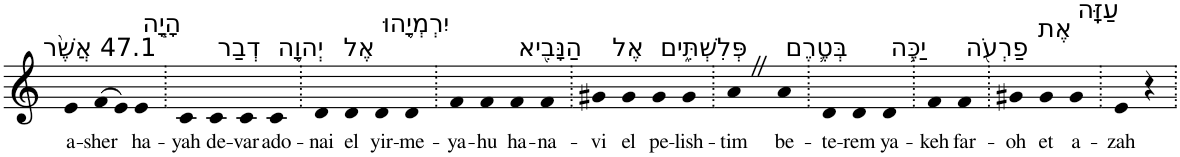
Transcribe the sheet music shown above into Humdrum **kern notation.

**kern	**text
*part1	*part1
*staff1	*staff1
*I"Piano	*
*I'Pno	*
*clefG2	*
*k[]	*
=1	=1
!LO:TX:a:t=47.1 אֲשֶׁ֨ר	!
!	!LO:LY:b
4e	a-
!	!LO:LY:b
(>8f	-sher
8e)	.
!LO:TX:a:t=הָיָ֧ה	!
!	!LO:LY:b
4e	ha-
=2.	=2.
!	!LO:LY:b
4c	-yah
!LO:TX:a:t=דְבַר	!
!	!LO:LY:b
4c	de-
!	!LO:LY:b
4c	-var
!LO:TX:a:t=יְהוָ֛ה	!
!	!LO:LY:b
4c	ado-
=3.	=3.
!	!LO:LY:b
4d	-nai
!LO:TX:a:t=אֶל	!
!	!LO:LY:b
4d	el
!LO:TX:a:t=יִרְמְיָ֥הוּ	!
!	!LO:LY:b
4d	yir-
!	!LO:LY:b
4d	-me-
=4.	=4.
!	!LO:LY:b
4f	-ya-
!	!LO:LY:b
4f	-hu
!LO:TX:a:t=הַנָּבִ֖יא	!
!	!LO:LY:b
4f	ha-
!	!LO:LY:b
4f	-na-
=5.	=5.
!	!LO:LY:b
4g#X	-vi
!LO:TX:a:t=אֶל	!
!	!LO:LY:b
4g#	el
!LO:TX:a:t=פְּלִשְׁתִּ֑ים	!
!	!LO:LY:b
4g#	pe-
!	!LO:LY:b
4g#	-lish-
=6.	=6.
!	!LO:LY:b
4aZ	-tim
!LO:TX:a:t=בְּטֶ֛רֶם	!
!	!LO:LY:b
4a	be-
=7.	=7.
!	!LO:LY:b
4d	-te-
!	!LO:LY:b
4d	-rem
!LO:TX:a:t=יַכֶּ֥ה	!
!	!LO:LY:b
4d	ya-
=8.	=8.
!	!LO:LY:b
4f	-keh
!LO:TX:a:t=פַרְעֹ֖ה	!
!	!LO:LY:b
4f	far-
=9.	=9.
!	!LO:LY:b
4g#X	-oh
!LO:TX:a:t=אֶת	!
!	!LO:LY:b
4g#	et
!LO:TX:a:t=עַזָּֽה	!
!	!LO:LY:b
4g#	a-
=10.	=10.
!	!LO:LY:b
4e	-zah
4r	.
=.	=.
*-	*-
